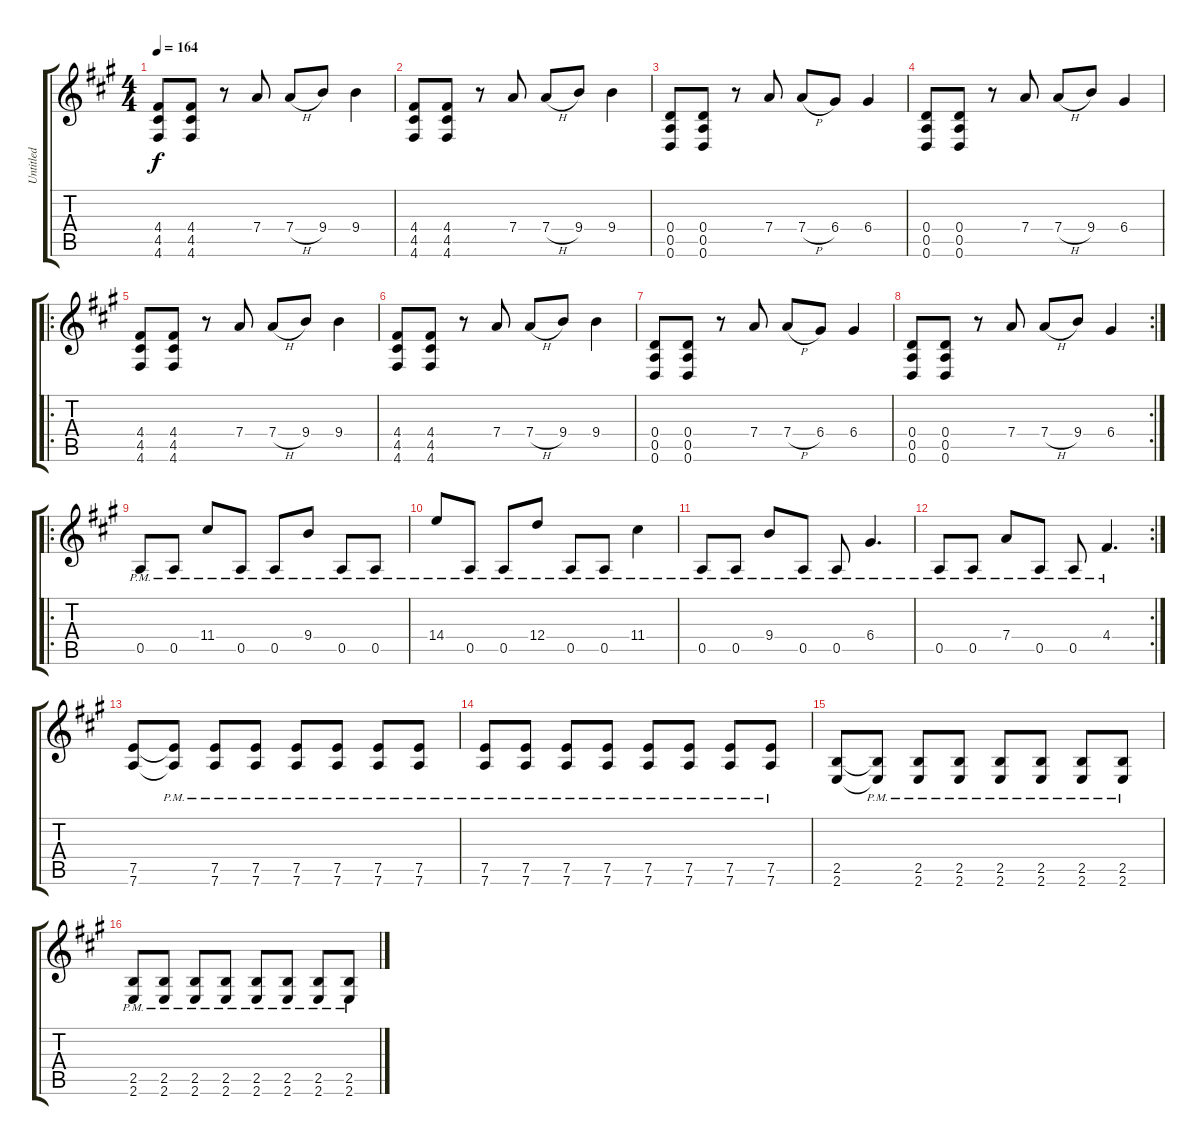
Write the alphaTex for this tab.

\track ("Untitled" "Untitled") {instrument distortionguitar}
\staff {score tabs}
\tuning (E4 B3 G3 D3 A2 D2) {hide}
\ts (4 4)
\tempo 164
\clef g2
\ks a
(4.4 4.5 4.6).8{dy f} (4.4 4.5 4.6).8 r.8 7.4.8 7.4{h}.8 9.4.8 9.4.4 |
(4.4 4.5 4.6).8 (4.4 4.5 4.6).8 r.8 7.4.8 7.4{h}.8 9.4.8 9.4.4 |
(0.4 0.5 0.6).8 (0.4 0.5 0.6).8 r.8 7.4.8 7.4{h}.8 6.4.8 6.4.4 |
(0.4 0.5 0.6).8 (0.4 0.5 0.6).8 r.8 7.4.8 7.4{h}.8 9.4.8 6.4.4 |
\ro
(4.4 4.5 4.6).8 (4.4 4.5 4.6).8 r.8 7.4.8 7.4{h}.8 9.4.8 9.4.4 |
(4.4 4.5 4.6).8 (4.4 4.5 4.6).8 r.8 7.4.8 7.4{h}.8 9.4.8 9.4.4 |
(0.4 0.5 0.6).8 (0.4 0.5 0.6).8 r.8 7.4.8 7.4{h}.8 6.4.8 6.4.4 |
\rc 2
(0.4 0.5 0.6).8 (0.4 0.5 0.6).8 r.8 7.4.8 7.4{h}.8 9.4.8 6.4.4 |
\ro
0.5{pm}.8 0.5{pm}.8 11.4{pm}.8 0.5{pm}.8 0.5{pm}.8 9.4{pm}.8 0.5{pm}.8 0.5{pm}.8 |
14.4{pm}.8 0.5{pm}.8 0.5{pm}.8 12.4{pm}.8 0.5{pm}.8 0.5{pm}.8 11.4{pm}.4 |
0.5{pm}.8 0.5{pm}.8 9.4{pm}.8 0.5{pm}.8 0.5{pm}.8 6.4{pm}.4{d} |
\rc 2
0.5{pm}.8 0.5{pm}.8 7.4{pm}.8 0.5{pm}.8 0.5{pm}.8 4.4{pm}.4{d} |
(7.5 7.6).8 (7.5{pm t} 7.6{pm t}).8 (7.5{pm} 7.6{pm}).8 (7.5{pm} 7.6{pm}).8 (7.5{pm} 7.6{pm}).8 (7.5{pm} 7.6{pm}).8 (7.5{pm} 7.6{pm}).8 (7.5{pm} 7.6{pm}).8 |
(7.5{pm} 7.6{pm}).8 (7.5{pm} 7.6{pm}).8 (7.5{pm} 7.6{pm}).8 (7.5{pm} 7.6{pm}).8 (7.5{pm} 7.6{pm}).8 (7.5{pm} 7.6{pm}).8 (7.5{pm} 7.6{pm}).8 (7.5{pm} 7.6{pm}).8 |
(2.5 2.6).8 (2.5{pm t} 2.6{pm t}).8 (2.5{pm} 2.6{pm}).8 (2.5{pm} 2.6{pm}).8 (2.5{pm} 2.6{pm}).8 (2.5{pm} 2.6{pm}).8 (2.5{pm} 2.6{pm}).8 (2.5{pm} 2.6{pm}).8 |
(2.5{pm} 2.6{pm}).8 (2.5{pm} 2.6{pm}).8 (2.5{pm} 2.6{pm}).8 (2.5{pm} 2.6{pm}).8 (2.5{pm} 2.6{pm}).8 (2.5{pm} 2.6{pm}).8 (2.5{pm} 2.6{pm}).8 (2.5{pm} 2.6{pm}).8
